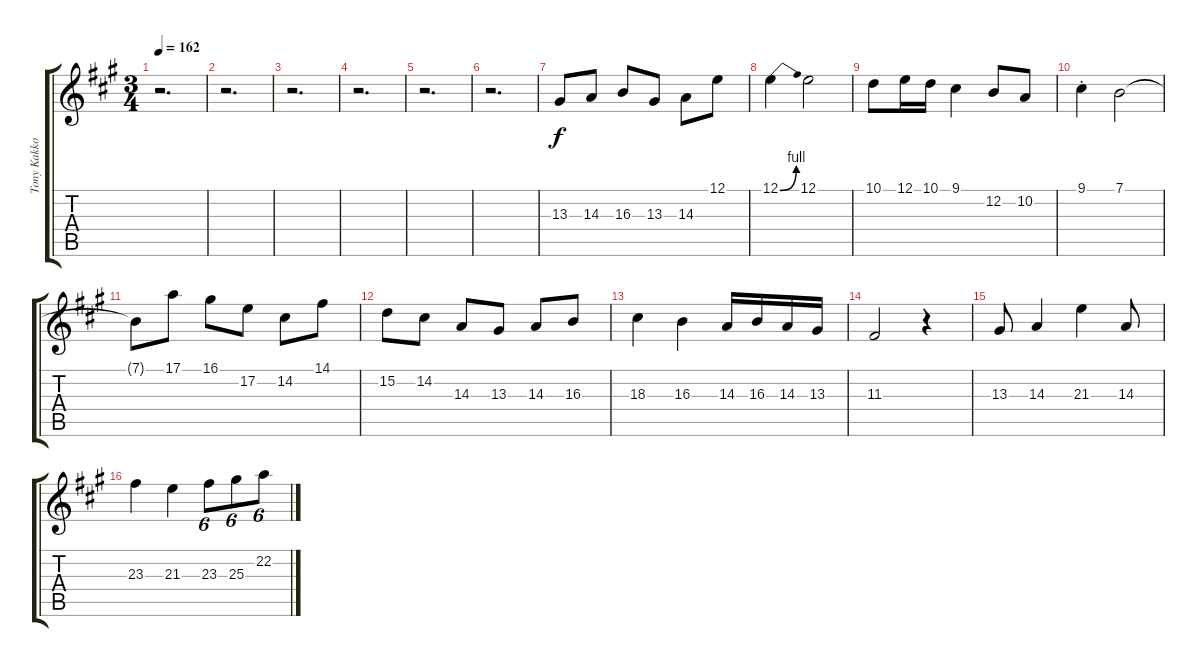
\track ("Tony Kakko (Piano/Keyboard and Synth)" "Tony Kakko") {instrument acousticgrandpiano}
\staff {score tabs}
\tuning (E4 B3 G3 D3 A2 E2) {hide}
\ts (3 4)
\tempo 162
\clef g2
\ks a
r.2{d dy f} |
r.2{d} |
r.2{d} |
r.2{d} |
r.2{d} |
r.2{d} |
13.3.8{instrument lead2sawtooth} 14.3.8 16.3.8 13.3.8 14.3.8 12.1.8 |
12.1{be (bend 0 0 60 4)}.4 12.1.2 |
10.1.8 12.1.16 10.1.16 9.1.4 12.2.8 10.2.8 |
9.1{st}.4 7.1.2 |
7.1{t}.8 17.1.8 16.1.8 17.2.8 14.2.8 14.1.8 |
15.2.8 14.2.8 14.3.8 13.3.8 14.3.8 16.3.8 |
18.3.4 16.3.4 14.3.16 16.3.16 14.3.16 13.3.16 |
11.3.2 r.4 |
13.3.8 14.3.4 21.3.4 14.3.8 |
23.3.4 21.3.4 23.3.8{tu (6 4)} 25.3.8{tu (6 4)} 22.2.8{tu (6 4)}
